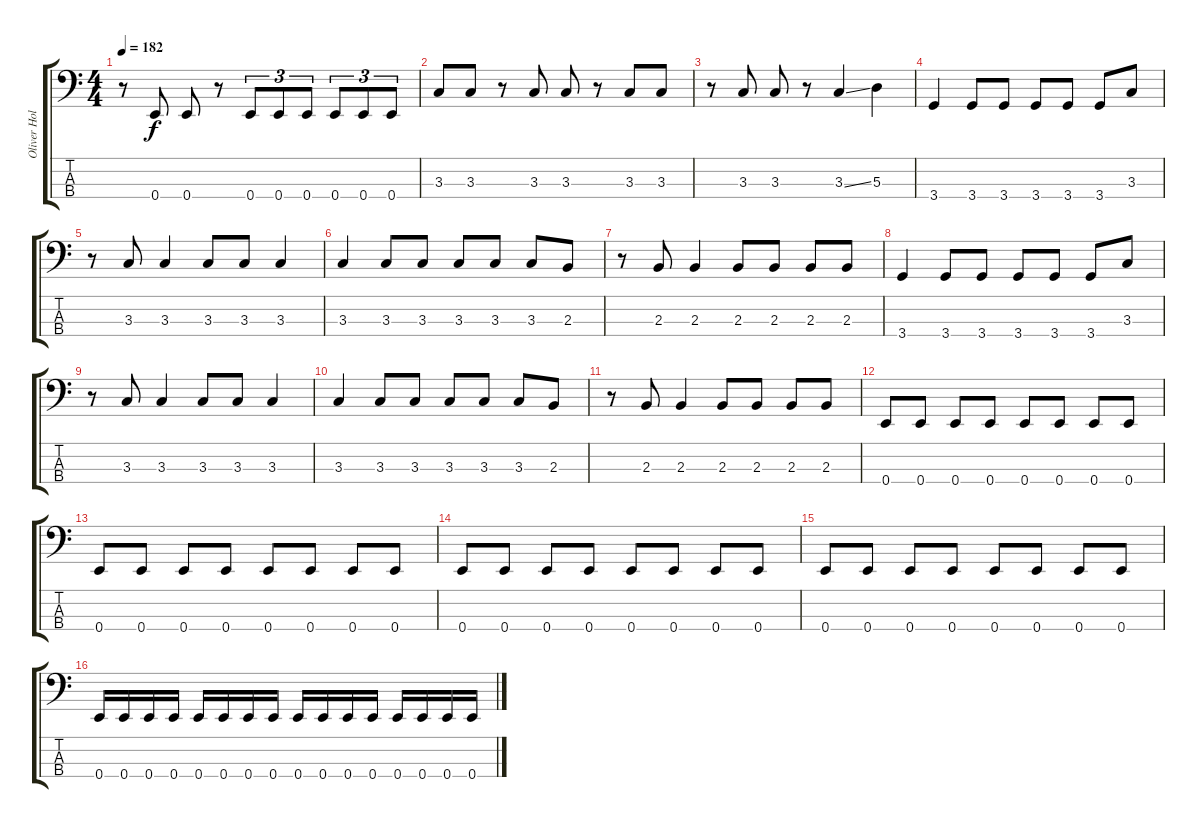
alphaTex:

\track ("Oliver Holzwarth" "Oliver Hol") {instrument electricbassfinger}
\staff {score tabs}
\tuning (G2 D2 A1 E1) {hide}
\ts (4 4)
\tempo 182
\clef f4
\ks c
r.8{dy f} 0.4.8 0.4.8 r.8 0.4.8{tu (3 2)} 0.4.8{tu (3 2)} 0.4.8{tu (3 2)} 0.4.8{tu (3 2)} 0.4.8{tu (3 2)} 0.4.8{tu (3 2)} |
3.3.8 3.3.8 r.8 3.3.8 3.3.8 r.8 3.3.8 3.3.8 |
r.8 3.3.8 3.3.8 r.8 3.3{ss}.4 5.3.4 |
3.4.4 3.4.8 3.4.8 3.4.8 3.4.8 3.4.8 3.3.8 |
r.8 3.3.8 3.3.4 3.3.8 3.3.8 3.3.4 |
3.3.4 3.3.8 3.3.8 3.3.8 3.3.8 3.3.8 2.3.8 |
r.8 2.3.8 2.3.4 2.3.8 2.3.8 2.3.8 2.3.8 |
3.4.4 3.4.8 3.4.8 3.4.8 3.4.8 3.4.8 3.3.8 |
r.8 3.3.8 3.3.4 3.3.8 3.3.8 3.3.4 |
3.3.4 3.3.8 3.3.8 3.3.8 3.3.8 3.3.8 2.3.8 |
r.8 2.3.8 2.3.4 2.3.8 2.3.8 2.3.8 2.3.8 |
0.4.8 0.4.8 0.4.8 0.4.8 0.4.8 0.4.8 0.4.8 0.4.8 |
0.4.8 0.4.8 0.4.8 0.4.8 0.4.8 0.4.8 0.4.8 0.4.8 |
0.4.8 0.4.8 0.4.8 0.4.8 0.4.8 0.4.8 0.4.8 0.4.8 |
0.4.8 0.4.8 0.4.8 0.4.8 0.4.8 0.4.8 0.4.8 0.4.8 |
0.4.16 0.4.16 0.4.16 0.4.16 0.4.16 0.4.16 0.4.16 0.4.16 0.4.16 0.4.16 0.4.16 0.4.16 0.4.16 0.4.16 0.4.16 0.4.16
